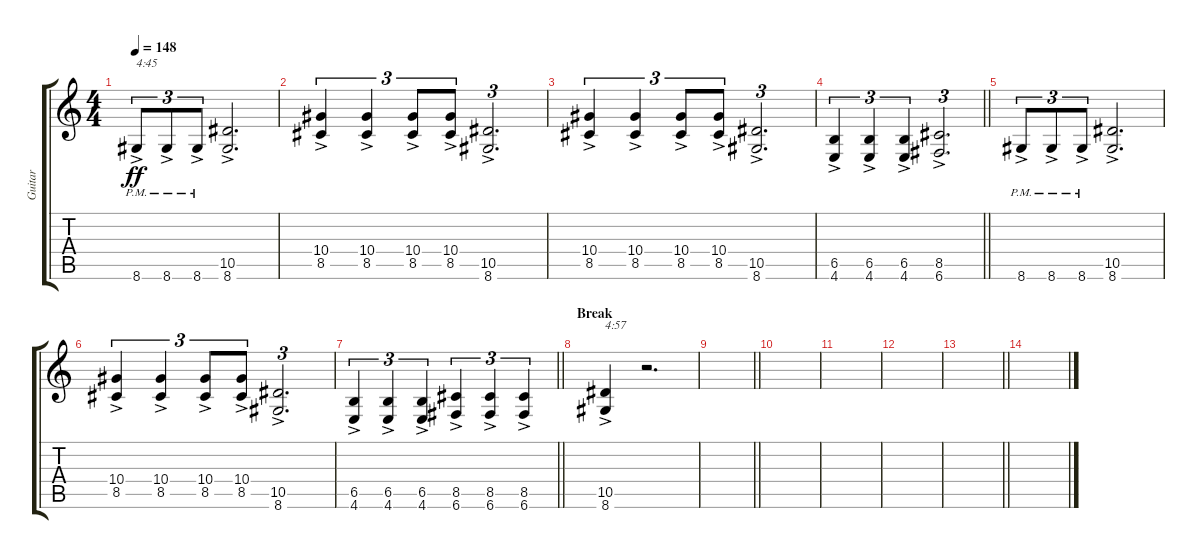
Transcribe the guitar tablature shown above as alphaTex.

\track ("Guitar" "Guitar") {instrument distortionguitar}
\staff {score tabs}
\tuning (C4 G3 Eb3 Bb2 F2 C2) {hide}
\ts (4 4)
\section ("" "")
\tempo 148
\clef g2
\ks c
8.6{ac pm}.8{tu (3 2) txt "4:45" dy ff} 8.6{ac pm}.8{tu (3 2)} 8.6{ac pm}.8{tu (3 2)} (10.5{ac} 8.6{ac}).2{d} |
(10.4{ac} 8.5{ac}).4{tu (3 2)} (10.4{ac} 8.5{ac}).4{tu (3 2)} (10.4{ac} 8.5{ac}).8{tu (3 2)} (10.4{ac} 8.5{ac}).8{tu (3 2)} (10.5{ac} 8.6{ac}).2{d tu (3 2)} |
(10.4{ac} 8.5{ac}).4{tu (3 2)} (10.4{ac} 8.5{ac}).4{tu (3 2)} (10.4{ac} 8.5{ac}).8{tu (3 2)} (10.4{ac} 8.5{ac}).8{tu (3 2)} (10.5{ac} 8.6{ac}).2{d tu (3 2)} |
\barLineRight lightlight
(6.5{ac} 4.6{ac}).4{tu (3 2)} (6.5{ac} 4.6{ac}).4{tu (3 2)} (6.5{ac} 4.6{ac}).4{tu (3 2)} (8.5{ac} 6.6{ac}).2{d tu (3 2)} |
\section ("" "")
8.6{ac pm}.8{tu (3 2)} 8.6{ac pm}.8{tu (3 2)} 8.6{ac pm}.8{tu (3 2)} (10.5{ac} 8.6{ac}).2{d} |
(10.4{ac} 8.5{ac}).4{tu (3 2)} (10.4{ac} 8.5{ac}).4{tu (3 2)} (10.4{ac} 8.5{ac}).8{tu (3 2)} (10.4{ac} 8.5{ac}).8{tu (3 2)} (10.5{ac} 8.6{ac}).2{d tu (3 2)} |
\barLineRight lightlight
(6.5{ac} 4.6{ac}).4{tu (3 2)} (6.5{ac} 4.6{ac}).4{tu (3 2)} (6.5{ac} 4.6{ac}).4{tu (3 2)} (8.5{ac} 6.6{ac}).4{tu (3 2)} (8.5{ac} 6.6{ac}).4{tu (3 2)} (8.5{ac} 6.6{ac}).4{tu (3 2)} |
\section ("" "Break")
(10.5{ac} 8.6{ac}).4{txt "4:57"} r.2{d} |
\barLineRight lightlight
|
\section ("" "")
|
|
|
\barLineRight lightlight
|
\section ("" "")
